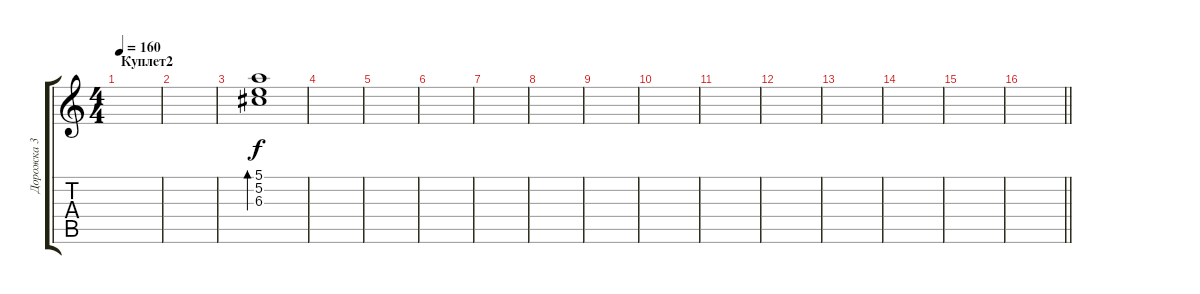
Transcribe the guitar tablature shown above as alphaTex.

\track ("Дорожка 3" "Дорожка 3") {instrument overdrivenguitar}
\staff {score tabs}
\tuning (E4 B3 G3 D3 A2 E2) {hide}
\ts (4 4)
\section ("" "Куплет2")
\tempo 160
\clef g2
\ks c
|
|
(5.1 5.2 6.3).1{bd 240} |
|
|
|
|
|
|
|
|
|
|
|
|
\barLineRight lightlight
